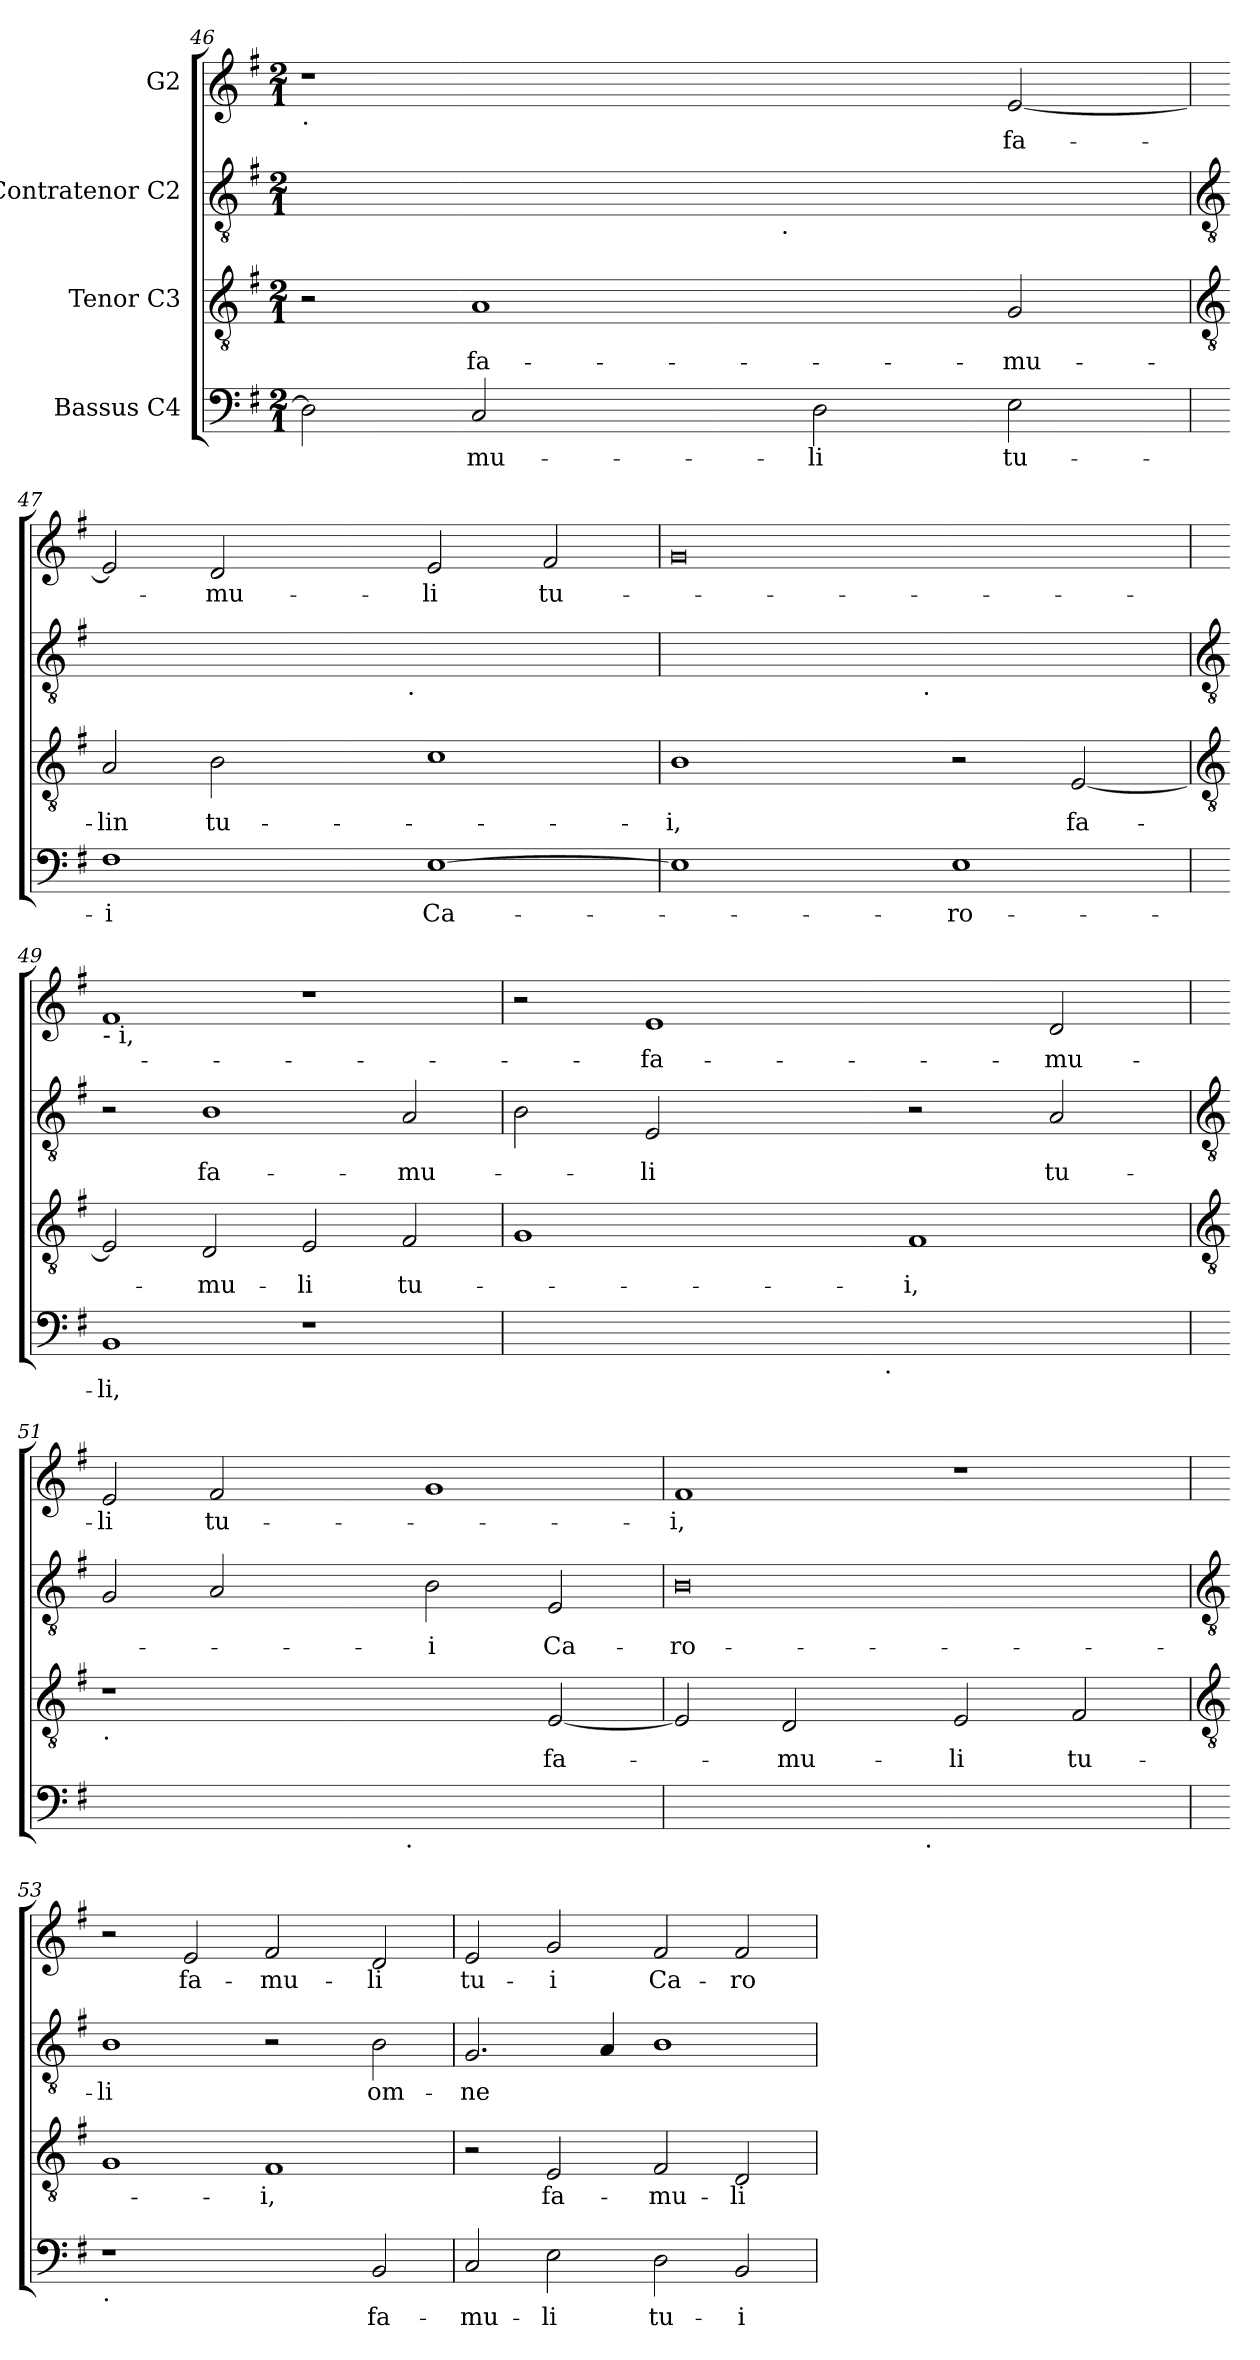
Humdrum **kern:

**kern	**text	**kern	**text	**kern	**text	**kern	**text
*part4	*part4	*part3	*part3	*part2	*part2	*part1	*part1
*staff4	*staff4	*staff3	*staff3	*staff2	*staff2	*staff1	*staff1
*I"Bassus C4	*	*I"Tenor C3	*	*I"Contratenor C2	*	*I"G2	*
!!LO:LB:g=z
*clefF4	*	*clefGv2	*	*clefGv2	*	*clefG2	*
*k[f#]	*	*k[f#]	*	*k[f#]	*	*k[f#]	*
*G:	*	*G:	*	*G:	*	*G:	*
*M2/1	*	*M2/1	*	*M2/1	*	*M2/1	*
=46	=46	=46	=46	=46	=46	=46	=46
!	!	!	!	!	!	!LO:TX:b:t=.	!
2D\]	.	2r	.	4ryy	.	1r	.
.	.	.	.	4ryy	.	.	.
!	!LO:LY:b	!	!LO:LY:b	!	!	!	!
2C/	-mu-	1A	fa-	4ryy	.	.	.
.	.	.	.	64ryy	.	.	.
.	.	.	.	64ryy	.	.	.
.	.	.	.	64ryy	.	.	.
.	.	.	.	64ryy	.	.	.
.	.	.	.	64ryy	.	.	.
.	.	.	.	64ryy	.	.	.
.	.	.	.	64ryy	.	.	.
.	.	.	.	64ryy	.	.	.
.	.	.	.	64ryy	.	.	.
.	.	.	.	64ryy	.	.	.
.	.	.	.	64ryy	.	.	.
.	.	.	.	64ryy	.	.	.
.	.	.	.	64ryy	.	.	.
.	.	.	.	64ryy	.	.	.
!	!	!	!	!LO:TX:b:t=.	!	!	!
.	.	.	.	64ryy	.	.	.
.	.	.	.	4ryy	.	.	.
!	!LO:LY:b	!	!	!	!	!	!
2D\	-li	.	.	.	.	4ryy	.
.	.	.	.	4ryy	.	.	.
.	.	.	.	.	.	4ryy	.
.	.	.	.	4ryy	.	.	.
!	!LO:LY:b	!	!LO:LY:b	!	!	!	!LO:LY:b
2E\	tu-	2G/	-mu-	.	.	[2e/	fa-
.	.	.	.	4ryy	.	.	.
.	.	.	.	64ryy	.	.	.
!!LO:LB:g=z
=47	=47	=47	=47	=47	=47	=47	=47
*	*	*clefGv2	*	*clefGv2	*	*	*
!	!LO:LY:b	!	!LO:LY:b	!	!	!	!
1F#	-i	2A/	-lin	4ryy	.	2e/]	.
.	.	.	.	4ryy	.	.	.
!	!	!	!LO:LY:b	!	!	!	!LO:LY:b
.	.	2B\	tu-	4ryy	.	2d/	-mu-
.	.	.	.	64ryy	.	.	.
.	.	.	.	64ryy	.	.	.
.	.	.	.	64ryy	.	.	.
.	.	.	.	64ryy	.	.	.
.	.	.	.	64ryy	.	.	.
.	.	.	.	64ryy	.	.	.
.	.	.	.	64ryy	.	.	.
.	.	.	.	64ryy	.	.	.
.	.	.	.	64ryy	.	.	.
.	.	.	.	64ryy	.	.	.
.	.	.	.	64ryy	.	.	.
.	.	.	.	64ryy	.	.	.
.	.	.	.	64ryy	.	.	.
.	.	.	.	64ryy	.	.	.
!	!	!	!	!LO:TX:b:t=.	!	!	!
.	.	.	.	64ryy	.	.	.
.	.	.	.	4ryy	.	.	.
!	!LO:LY:b	!	!	!	!	!	!LO:LY:b
[1E	Ca-	1c	.	.	.	2e/	-li
.	.	.	.	4ryy	.	.	.
.	.	.	.	4ryy	.	.	.
!	!	!	!	!	!	!	!LO:LY:b
.	.	.	.	.	.	2f#/	tu-
.	.	.	.	4ryy	.	.	.
.	.	.	.	64ryy	.	.	.
=48	=48	=48	=48	=48	=48	=48	=48
!	!	!	!LO:LY:b	!	!	!	!
1E]	.	1B	-i,	4ryy	.	0g	.
.	.	.	.	4ryy	.	.	.
.	.	.	.	4ryy	.	.	.
.	.	.	.	32ryy	.	.	.
.	.	.	.	32ryy	.	.	.
.	.	.	.	32ryy	.	.	.
.	.	.	.	32ryy	.	.	.
.	.	.	.	32ryy	.	.	.
.	.	.	.	32ryy	.	.	.
!	!	!	!	!LO:TX:b:t=.	!	!	!
.	.	.	.	32ryy	.	.	.
.	.	.	.	4ryy	.	.	.
!	!LO:LY:b	!	!	!	!	!	!
1E	-ro-	2r	.	.	.	.	.
.	.	.	.	4ryy	.	.	.
.	.	.	.	4ryy	.	.	.
!	!	!	!LO:LY:b	!	!	!	!
.	.	[2E/	fa-	.	.	.	.
.	.	.	.	4ryy	.	.	.
.	.	.	.	32ryy	.	.	.
!!LO:LB:g=z
=49	=49	=49	=49	=49	=49	=49	=49
*	*	*clefGv2	*	*clefGv2	*	*	*
!	!	!	!	!	!	!LO:TX:b:t=- i,	!
!	!LO:LY:b	!	!	!	!	!	!
1BB	-li,	2E/]	.	2r	.	1f#	.
!	!	!	!LO:LY:b	!	!LO:LY:b	!	!
.	.	2D/	-mu-	1B	fa-	.	.
!	!	!	!LO:LY:b	!	!	!	!
1r	.	2E/	-li	.	.	1r	.
!	!	!	!LO:LY:b	!	!LO:LY:b	!	!
.	.	2F#/	tu-	2A/	-mu-	.	.
=50	=50	=50	=50	=50	=50	=50	=50
4ryy	.	1G	.	2B\	.	2r	.
4ryy	.	.	.	.	.	.	.
!	!	!	!	!	!LO:LY:b	!	!LO:LY:b
4ryy	.	.	.	2E/	-li	1e	-fa-
64ryy	.	.	.	.	.	.	.
64ryy	.	.	.	.	.	.	.
64ryy	.	.	.	.	.	.	.
64ryy	.	.	.	.	.	.	.
64ryy	.	.	.	.	.	.	.
64ryy	.	.	.	.	.	.	.
64ryy	.	.	.	.	.	.	.
64ryy	.	.	.	.	.	.	.
64ryy	.	.	.	.	.	.	.
64ryy	.	.	.	.	.	.	.
64ryy	.	.	.	.	.	.	.
64ryy	.	.	.	.	.	.	.
64ryy	.	.	.	.	.	.	.
64ryy	.	.	.	.	.	.	.
!LO:TX:b:t=.	!	!	!	!	!	!	!
64ryy	.	.	.	.	.	.	.
4ryy	.	.	.	.	.	.	.
!	!	!	!LO:LY:b	!	!	!	!
.	.	1F#	-i,	2r	.	.	.
4ryy	.	.	.	.	.	.	.
4ryy	.	.	.	.	.	.	.
!	!	!	!	!	!LO:LY:b	!	!LO:LY:b
.	.	.	.	2A/	tu-	2d/	-mu-
4ryy	.	.	.	.	.	.	.
64ryy	.	.	.	.	.	.	.
!!LO:LB:g=z
=51	=51	=51	=51	=51	=51	=51	=51
*	*	*clefGv2	*	*clefGv2	*	*	*
!	!	!LO:TX:b:t=.	!	!	!	!	!
!	!	!	!	!	!	!	!LO:LY:b
4ryy	.	1r	.	2G/	.	2e/	-li
4ryy	.	.	.	.	.	.	.
!	!	!	!	!	!	!	!LO:LY:b
4ryy	.	.	.	2A/	.	2f#/	tu-
64ryy	.	.	.	.	.	.	.
64ryy	.	.	.	.	.	.	.
64ryy	.	.	.	.	.	.	.
64ryy	.	.	.	.	.	.	.
64ryy	.	.	.	.	.	.	.
64ryy	.	.	.	.	.	.	.
64ryy	.	.	.	.	.	.	.
64ryy	.	.	.	.	.	.	.
64ryy	.	.	.	.	.	.	.
64ryy	.	.	.	.	.	.	.
64ryy	.	.	.	.	.	.	.
64ryy	.	.	.	.	.	.	.
64ryy	.	.	.	.	.	.	.
64ryy	.	.	.	.	.	.	.
!LO:TX:b:t=.	!	!	!	!	!	!	!
64ryy	.	.	.	.	.	.	.
4ryy	.	.	.	.	.	.	.
!	!	!	!	!	!LO:LY:b	!	!
.	.	4ryy	.	2B\	-i	1g	.
4ryy	.	.	.	.	.	.	.
.	.	4ryy	.	.	.	.	.
4ryy	.	.	.	.	.	.	.
!	!	!	!LO:LY:b	!	!LO:LY:b	!	!
.	.	[2E/	fa-	2E/	Ca-	.	.
4ryy	.	.	.	.	.	.	.
64ryy	.	.	.	.	.	.	.
=52	=52	=52	=52	=52	=52	=52	=52
!	!	!	!	!	!LO:LY:b	!	!LO:LY:b
4ryy	.	2E/]	.	0B	-ro-	1f#	-i,
4ryy	.	.	.	.	.	.	.
!	!	!	!LO:LY:b	!	!	!	!
4ryy	.	2D/	-mu-	.	.	.	.
32ryy	.	.	.	.	.	.	.
32ryy	.	.	.	.	.	.	.
32ryy	.	.	.	.	.	.	.
32ryy	.	.	.	.	.	.	.
32ryy	.	.	.	.	.	.	.
32ryy	.	.	.	.	.	.	.
!LO:TX:b:t=.	!	!	!	!	!	!	!
32ryy	.	.	.	.	.	.	.
4ryy	.	.	.	.	.	.	.
!	!	!	!LO:LY:b	!	!	!	!
.	.	2E/	-li	.	.	1r	.
4ryy	.	.	.	.	.	.	.
4ryy	.	.	.	.	.	.	.
!	!	!	!LO:LY:b	!	!	!	!
.	.	2F#/	tu-	.	.	.	.
4ryy	.	.	.	.	.	.	.
32ryy	.	.	.	.	.	.	.
!!LO:LB:g=z
=53	=53	=53	=53	=53	=53	=53	=53
*	*	*clefGv2	*	*clefGv2	*	*	*
!LO:TX:b:t=.	!	!	!	!	!	!	!
!	!	!	!	!	!LO:LY:b	!	!
1r	.	1G	.	1B	-li	2r	.
!	!	!	!	!	!	!	!LO:LY:b
.	.	.	.	.	.	2e/	fa-
!	!	!	!LO:LY:b	!	!	!	!LO:LY:b
4ryy	.	1F#	-i,	2r	.	2f#/	-mu-
4ryy	.	.	.	.	.	.	.
!	!LO:LY:b	!	!	!	!LO:LY:b	!	!LO:LY:b
2BB/	fa-	.	.	2B\	om-	2d/	-li
=54	=54	=54	=54	=54	=54	=54	=54
!	!LO:LY:b	!	!	!	!LO:LY:b	!	!LO:LY:b
2C/	-mu-	2r	.	2.G/	-ne	2e/	tu-
!	!LO:LY:b	!	!LO:LY:b	!	!	!	!LO:LY:b
2E\	-li	2E/	fa-	.	.	2g/	-i
.	.	.	.	4A/	.	.	.
!	!LO:LY:b	!	!LO:LY:b	!	!	!	!LO:LY:b
2D\	tu-	2F#/	-mu-	1B	.	2f#/	Ca-
!	!LO:LY:b	!	!LO:LY:b	!	!	!	!LO:LY:b
2BB/	-i	2D/	-li	.	.	2f#/	-ro-
=	=	=	=	=	=	=	=
*-	*-	*-	*-	*-	*-	*-	*-
